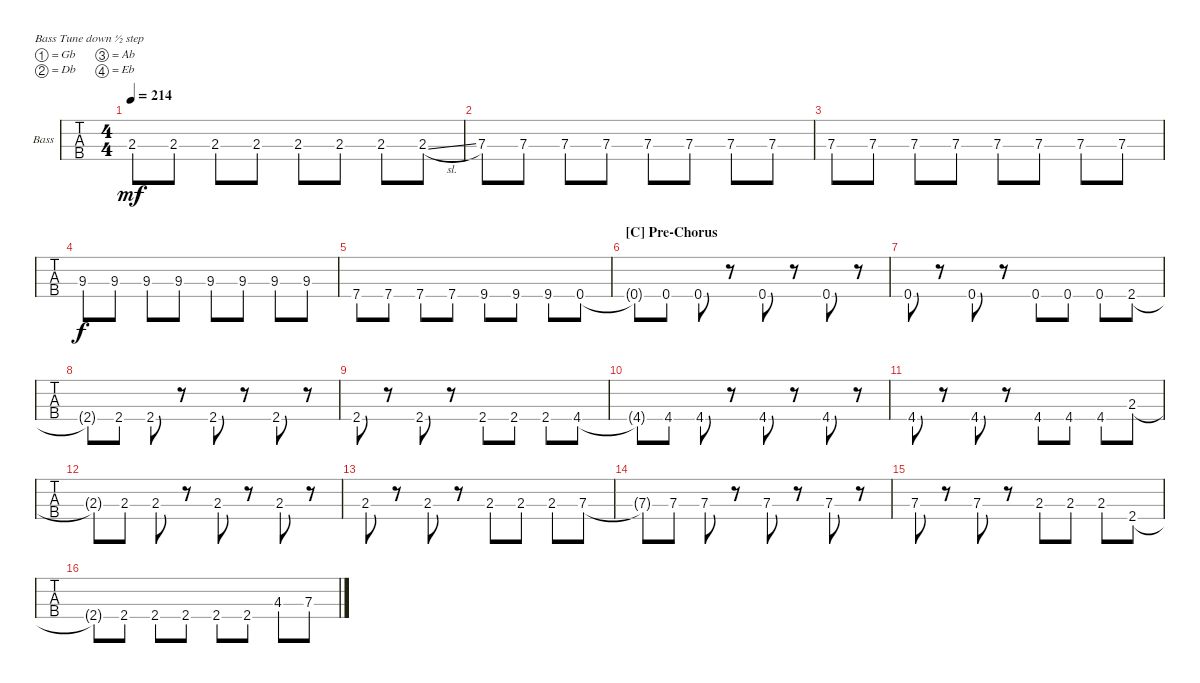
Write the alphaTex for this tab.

\defaultSystemsLayout 4
\bracketExtendMode groupsimilarinstruments
\firstSystemTrackNameOrientation horizontal
\otherSystemsTrackNameOrientation horizontal
\track ("Joe - Bass" "Bass") {instrument electricbassfinger}
\staff {tabs}
\tuning (Gb2 Db2 Ab1 Eb1)
\ts (4 4)
\tempo 214
\clef f4
\ks c
2.3.8{dy mf} 2.3.8 2.3.8 2.3.8 2.3.8 2.3.8 2.3.8 2.3{sl}.8 |
7.3.8 7.3.8 7.3.8 7.3.8 7.3.8 7.3.8 7.3.8 7.3.8 |
7.3.8 7.3.8 7.3.8 7.3.8 7.3.8 7.3.8 7.3.8 7.3.8 |
9.3.8{dy f} 9.3.8 9.3.8 9.3.8 9.3.8 9.3.8 9.3.8 9.3.8 |
\scale
0.295462 7.4.8 7.4.8 7.4.8 7.4.8 9.4.8 9.4.8 9.4.8 0.4.8 |
\section ("C" "Pre-Chorus")
\scale
0.244942 0.4{t}.8 0.4.8 0.4.8 r.8 0.4.8 r.8 0.4.8 r.8 |
\scale
0.235975 0.4.8 r.8 0.4.8 r.8 0.4.8 0.4.8 0.4.8 2.4.8 |
\scale
0.189802 2.4{t}.8 2.4.8 2.4.8 r.8 2.4.8 r.8 2.4.8 r.8 |
2.4.8 r.8 2.4.8 r.8 2.4.8 2.4.8 2.4.8 4.4.8 |
4.4{t}.8 4.4.8 4.4.8 r.8 4.4.8 r.8 4.4.8 r.8 |
4.4.8 r.8 4.4.8 r.8 4.4.8 4.4.8 4.4.8 2.3.8 |
2.3{t}.8 2.3.8 2.3.8 r.8 2.3.8 r.8 2.3.8 r.8 |
2.3.8 r.8 2.3.8 r.8 2.3.8 2.3.8 2.3.8 7.3.8 |
7.3{t}.8 7.3.8 7.3.8 r.8 7.3.8 r.8 7.3.8 r.8 |
7.3.8 r.8 7.3.8 r.8 2.3.8 2.3.8 2.3.8 2.4.8 |
2.4{t}.8 2.4.8 2.4.8 2.4.8 2.4.8 2.4.8 4.3.8 7.3{sl}.8
